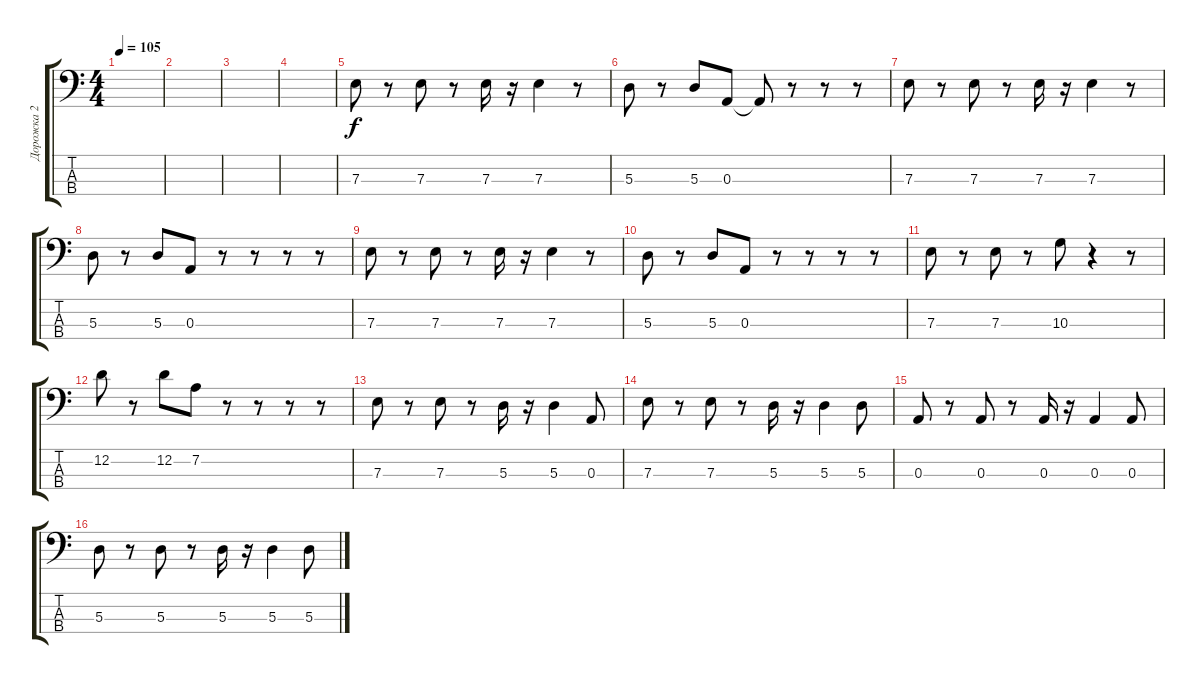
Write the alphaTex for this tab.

\track ("Дорожка 2" "Дорожка 2") {instrument electricbassfinger}
\staff {score tabs}
\tuning (G2 D2 A1 E1) {hide}
\ts (4 4)
\tempo 105
\clef f4
\ks c
|
|
|
|
7.3.8 r.8 7.3.8 r.8 7.3.16 r.16 7.3.4 r.8 |
5.3.8 r.8 5.3.8 0.3.8 0.3{t}.8 r.8 r.8 r.8 |
7.3.8 r.8 7.3.8 r.8 7.3.16 r.16 7.3.4 r.8 |
5.3.8 r.8 5.3.8 0.3.8 r.8 r.8 r.8 r.8 |
7.3.8 r.8 7.3.8 r.8 7.3.16 r.16 7.3.4 r.8 |
5.3.8 r.8 5.3.8 0.3.8 r.8 r.8 r.8 r.8 |
7.3.8 r.8 7.3.8 r.8 10.3.8 r.4 r.8 |
12.2.8 r.8 12.2.8 7.2.8 r.8 r.8 r.8 r.8 |
7.3.8 r.8 7.3.8 r.8 5.3.16 r.16 5.3.4 0.3.8 |
7.3.8 r.8 7.3.8 r.8 5.3.16 r.16 5.3.4 5.3.8 |
0.3.8 r.8 0.3.8 r.8 0.3.16 r.16 0.3.4 0.3.8 |
5.3.8 r.8 5.3.8 r.8 5.3.16 r.16 5.3.4 5.3.8
